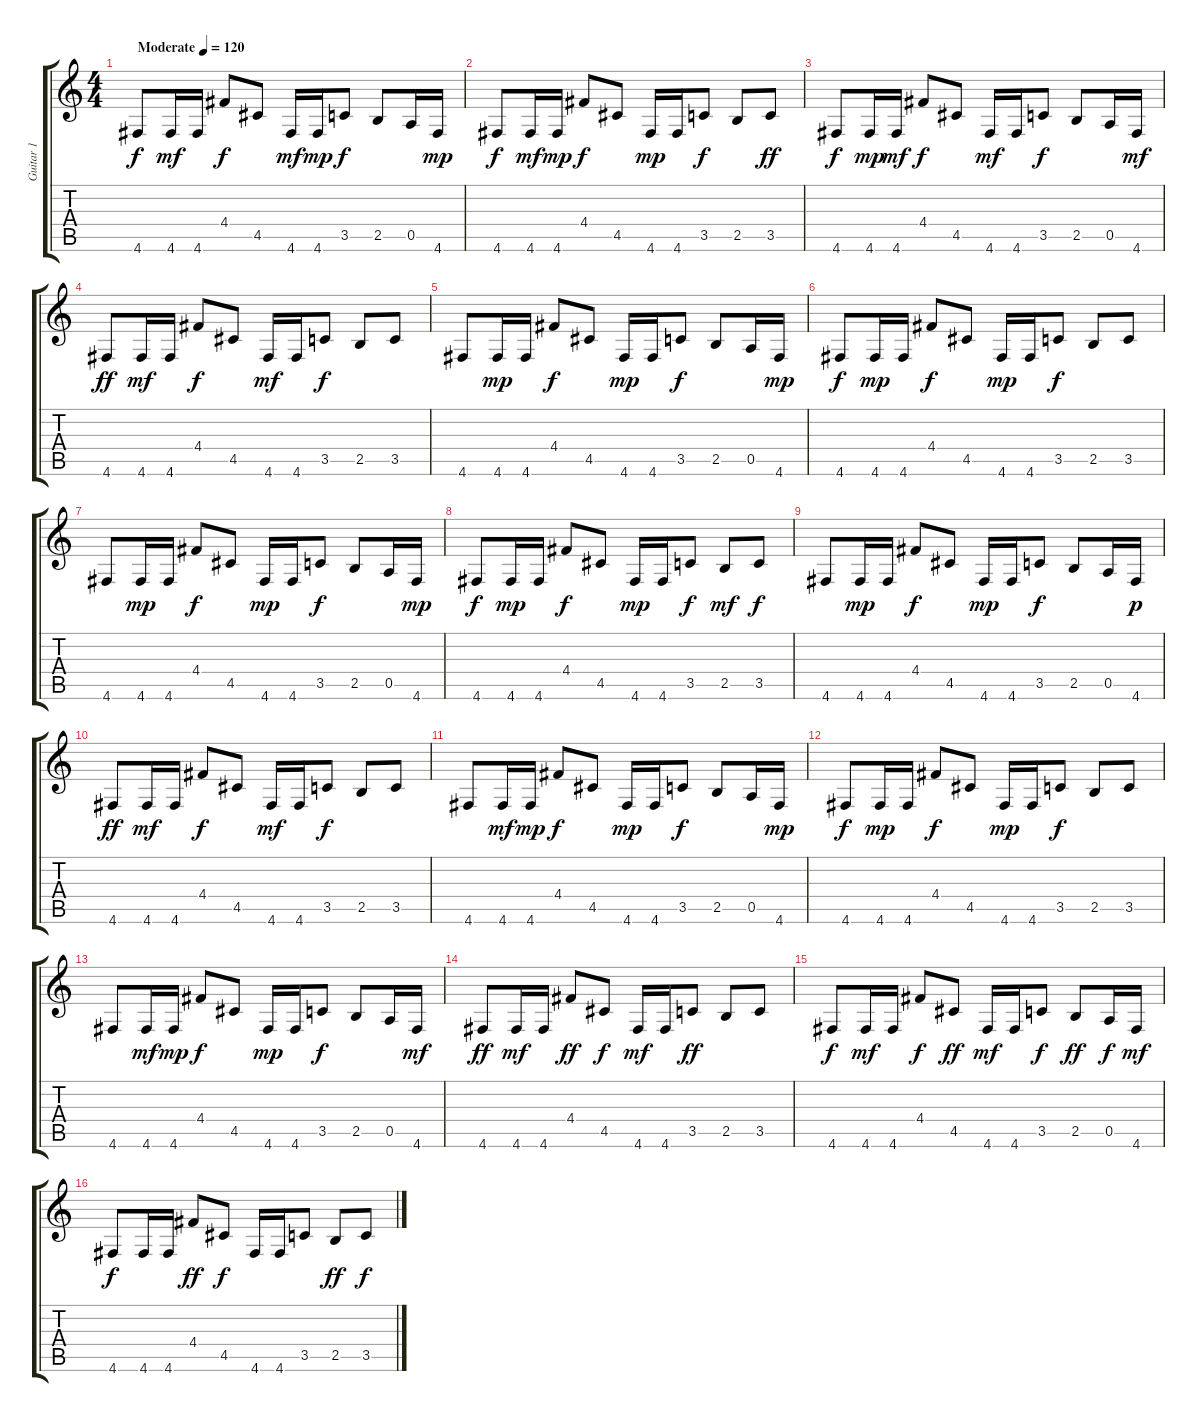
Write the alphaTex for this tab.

\track ("Guitar 1" "Guitar 1") {instrument distortionguitar}
\staff {score tabs}
\tuning (E4 B3 G3 D3 A2 D2) {hide}
\ts (4 4)
\tempo (120 "Moderate")
\clef g2
\ks c
4.6.8{dy f instrument distortionguitar} 4.6.16{dy mf} 4.6.16 4.4.8{dy f} 4.5.8 4.6.16{dy mf} 4.6.16{dy mp} 3.5.8{dy f} 2.5.8 0.5.16 4.6.16{dy mp} |
4.6.8{dy f} 4.6.16{dy mf} 4.6.16{dy mp} 4.4.8{dy f} 4.5.8 4.6.16{dy mp} 4.6.16 3.5.8{dy f} 2.5.8 3.5.8{dy ff} |
4.6.8{dy f} 4.6.16{dy mp} 4.6.16{dy mf} 4.4.8{dy f} 4.5.8 4.6.16{dy mf} 4.6.16 3.5.8{dy f} 2.5.8 0.5.16 4.6.16{dy mf} |
4.6.8{dy ff} 4.6.16{dy mf} 4.6.16 4.4.8{dy f} 4.5.8 4.6.16{dy mf} 4.6.16 3.5.8{dy f} 2.5.8 3.5.8 |
4.6.8 4.6.16{dy mp} 4.6.16 4.4.8{dy f} 4.5.8 4.6.16{dy mp} 4.6.16 3.5.8{dy f} 2.5.8 0.5.16 4.6.16{dy mp} |
4.6.8{dy f} 4.6.16{dy mp} 4.6.16 4.4.8{dy f} 4.5.8 4.6.16{dy mp} 4.6.16 3.5.8{dy f} 2.5.8 3.5.8 |
4.6.8 4.6.16{dy mp} 4.6.16 4.4.8{dy f} 4.5.8 4.6.16{dy mp} 4.6.16 3.5.8{dy f} 2.5.8 0.5.16 4.6.16{dy mp} |
4.6.8{dy f} 4.6.16{dy mp} 4.6.16 4.4.8{dy f} 4.5.8 4.6.16{dy mp} 4.6.16 3.5.8{dy f} 2.5.8{dy mf} 3.5.8{dy f} |
4.6.8 4.6.16{dy mp} 4.6.16 4.4.8{dy f} 4.5.8 4.6.16{dy mp} 4.6.16 3.5.8{dy f} 2.5.8 0.5.16 4.6.16{dy p} |
4.6.8{dy ff} 4.6.16{dy mf} 4.6.16 4.4.8{dy f} 4.5.8 4.6.16{dy mf} 4.6.16 3.5.8{dy f} 2.5.8 3.5.8 |
4.6.8 4.6.16{dy mf} 4.6.16{dy mp} 4.4.8{dy f} 4.5.8 4.6.16{dy mp} 4.6.16 3.5.8{dy f} 2.5.8 0.5.16 4.6.16{dy mp} |
4.6.8{dy f} 4.6.16{dy mp} 4.6.16 4.4.8{dy f} 4.5.8 4.6.16{dy mp} 4.6.16 3.5.8{dy f} 2.5.8 3.5.8 |
4.6.8 4.6.16{dy mf} 4.6.16{dy mp} 4.4.8{dy f} 4.5.8 4.6.16{dy mp} 4.6.16 3.5.8{dy f} 2.5.8 0.5.16 4.6.16{dy mf} |
4.6.8{dy ff} 4.6.16{dy mf} 4.6.16 4.4.8{dy ff} 4.5.8{dy f} 4.6.16{dy mf} 4.6.16 3.5.8{dy ff} 2.5.8 3.5.8 |
4.6.8{dy f} 4.6.16{dy mf} 4.6.16 4.4.8{dy f} 4.5.8{dy ff} 4.6.16{dy mf} 4.6.16 3.5.8{dy f} 2.5.8{dy ff} 0.5.16{dy f} 4.6.16{dy mf} |
4.6.8{dy f} 4.6.16 4.6.16 4.4.8{dy ff} 4.5.8{dy f} 4.6.16 4.6.16 3.5.8 2.5.8{dy ff} 3.5.8{dy f}
